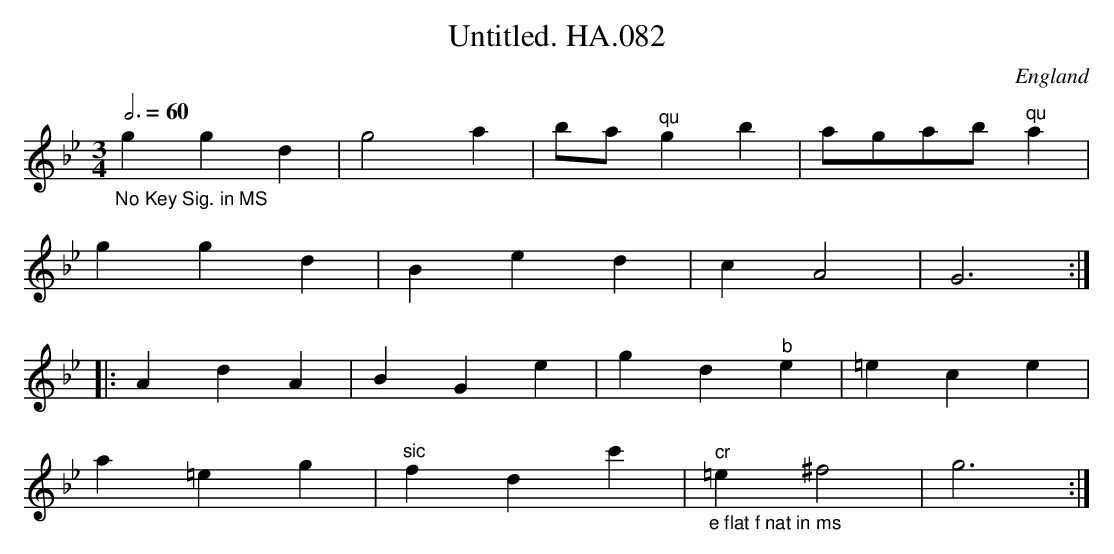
X:1
T:Untitled. HA.082
L:1/4
M:3/4
O:England
Q:3/4=60
K:Bb
"_No Key Sig. in MS"ggd|g2a|b/a/"^qu"gb|a/g/a/b/"^qu"a|!
ggd|Bed|cA2|G3:|!
|:AdA|BGe|gd"^b"e|=ece|!
a=eg|"^sic"fdc'|"^cr""_e flat f nat in ms"=e^f2|g3:|
